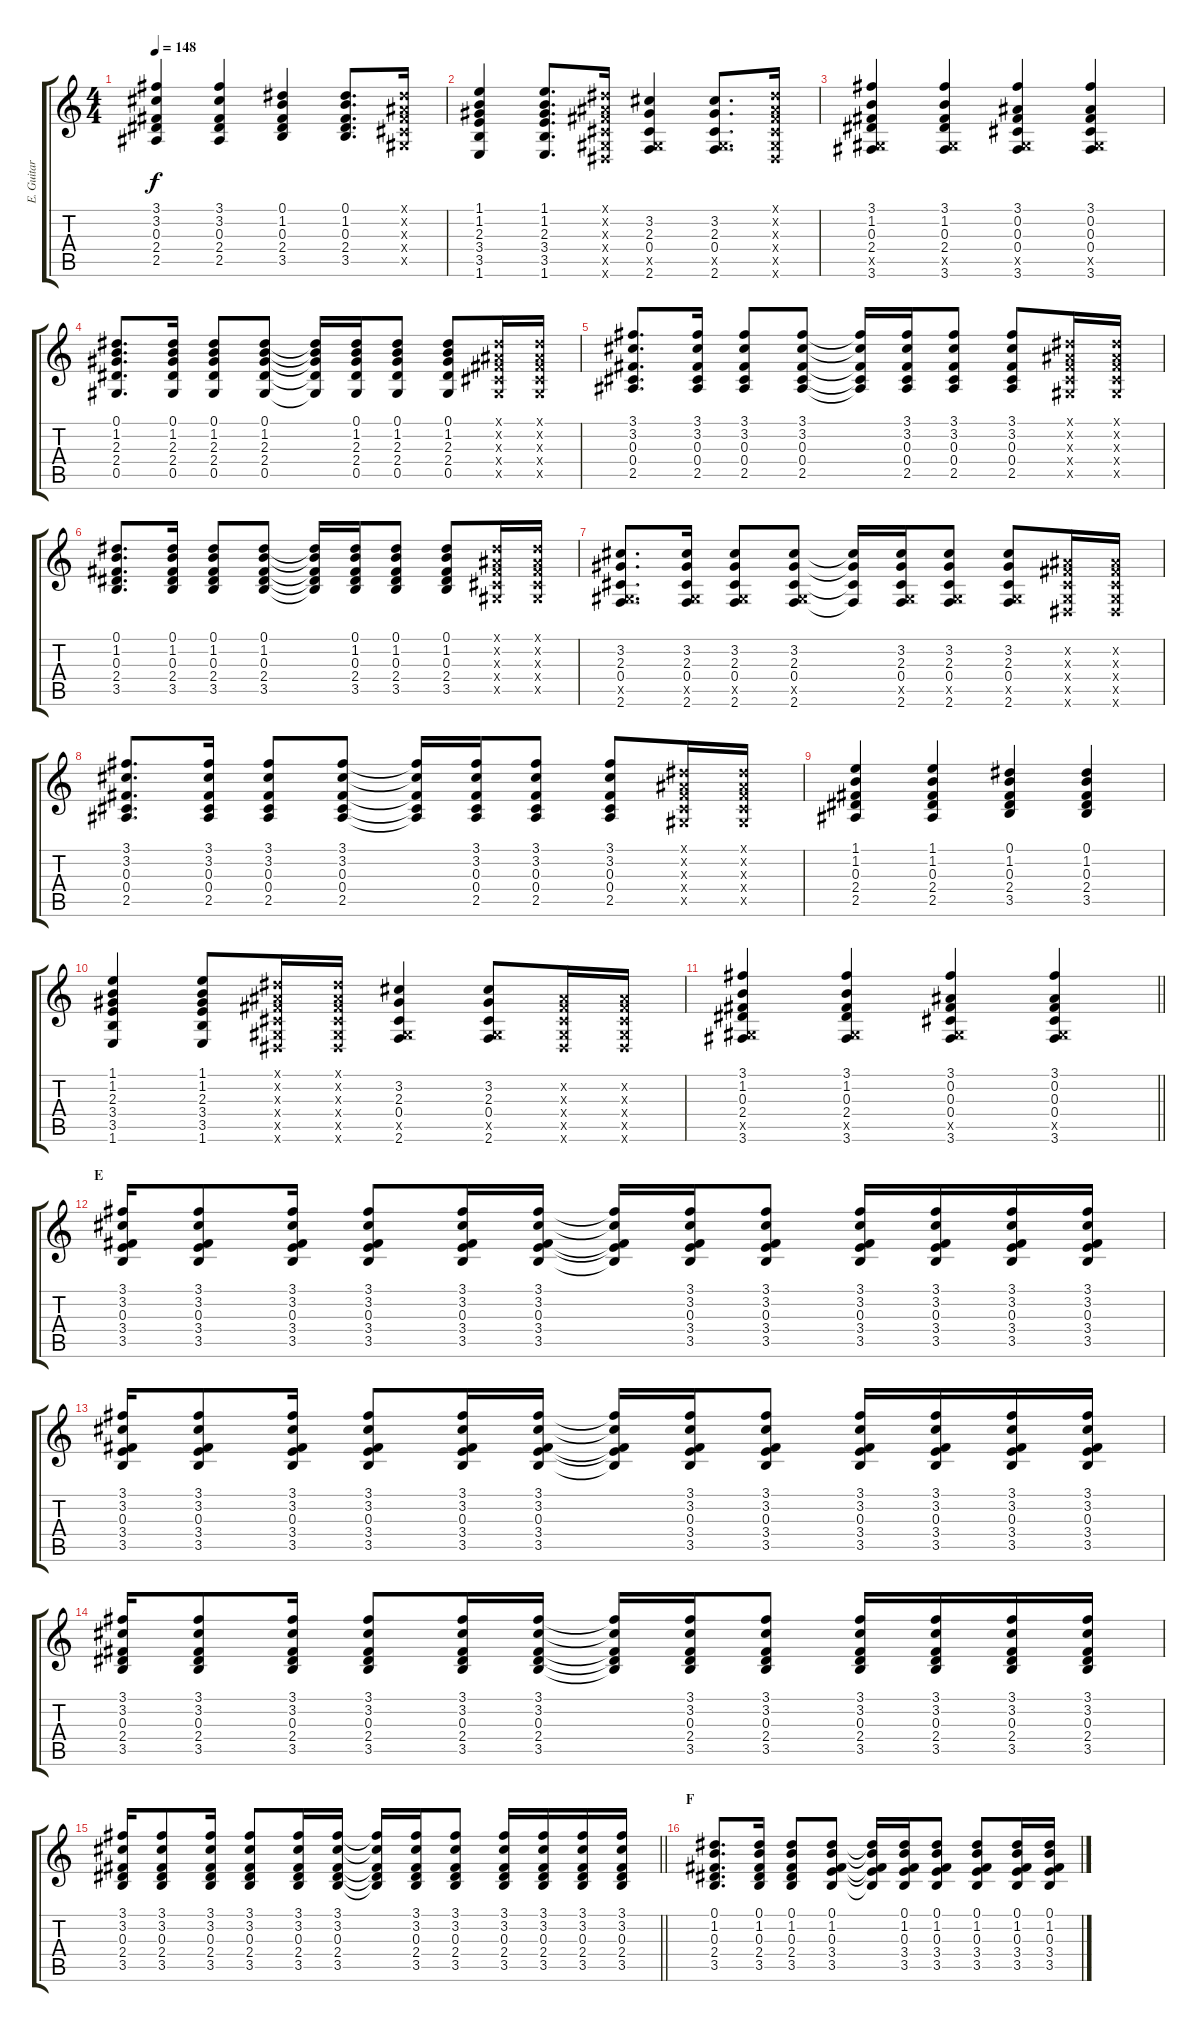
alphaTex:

\track ("E. Guitar III (R. Channel)" "E. Guitar ") {instrument overdrivenguitar}
\staff {score tabs}
\tuning (Eb4 Bb3 Gb3 Db3 Ab2 Eb2) {hide}
\ts (4 4)
\tempo 148
\clef g2
\ks c
(3.1 3.2 0.3 2.4 2.5).4{dy f} (3.1 3.2 0.3 2.4 2.5).4 (0.1 1.2 0.3 2.4 3.5).4 (0.1 1.2 0.3 2.4 3.5).8{d} (0.1{x} 0.2{x} 0.3{x} 0.4{x} 0.5{x}).16 |
(1.1 1.2 2.3 3.4 3.5 1.6).4 (1.1 1.2 2.3 3.4 3.5 1.6).8{d} (0.1{x} 0.2{x} 0.3{x} 0.4{x} 0.5{x} 0.6{x}).16 (3.2 2.3 0.4 0.5{x} 2.6).4 (3.2 2.3 0.4 0.5{x} 2.6).8{d} (0.1{x} 0.2{x} 0.3{x} 0.4{x} 0.5{x} 0.6{x}).16 |
(3.1 1.2 0.3 2.4 0.5{x} 3.6).4 (3.1 1.2 0.3 2.4 0.5{x} 3.6).4 (3.1 0.2 0.3 0.4 0.5{x} 3.6).4 (3.1 0.2 0.3 0.4 0.5{x} 3.6).4 |
(0.1 1.2 2.3 2.4 0.5).8{d} (0.1 1.2 2.3 2.4 0.5).16 (0.1 1.2 2.3 2.4 0.5).8 (0.1 1.2 2.3 2.4 0.5).8 (0.1{t} 1.2{t} 2.3{t} 2.4{t} 0.5{t}).16 (0.1 1.2 2.3 2.4 0.5).16 (0.1 1.2 2.3 2.4 0.5).8 (0.1 1.2 2.3 2.4 0.5).8 (0.1{x} 0.2{x} 0.3{x} 0.4{x} 0.5{x}).16 (0.1{x} 0.2{x} 0.3{x} 0.4{x} 0.5{x}).16 |
(3.1 3.2 0.3 0.4 2.5).8{d} (3.1 3.2 0.3 0.4 2.5).16 (3.1 3.2 0.3 0.4 2.5).8 (3.1 3.2 0.3 0.4 2.5).8 (3.1{t} 3.2{t} 0.3{t} 0.4{t} 2.5{t}).16 (3.1 3.2 0.3 0.4 2.5).16 (3.1 3.2 0.3 0.4 2.5).8 (3.1 3.2 0.3 0.4 2.5).8 (0.1{x} 0.2{x} 0.3{x} 0.4{x} 0.5{x}).16 (0.1{x} 0.2{x} 0.3{x} 0.4{x} 0.5{x}).16 |
(0.1 1.2 0.3 2.4 3.5).8{d} (0.1 1.2 0.3 2.4 3.5).16 (0.1 1.2 0.3 2.4 3.5).8 (0.1 1.2 0.3 2.4 3.5).8 (0.1{t} 1.2{t} 0.3{t} 2.4{t} 3.5{t}).16 (0.1 1.2 0.3 2.4 3.5).16 (0.1 1.2 0.3 2.4 3.5).8 (0.1 1.2 0.3 2.4 3.5).8 (0.1{x} 0.2{x} 0.3{x} 0.4{x} 0.5{x}).16 (0.1{x} 0.2{x} 0.3{x} 0.4{x} 0.5{x}).16 |
(3.2 2.3 0.4 0.5{x} 2.6).8{d} (3.2 2.3 0.4 0.5{x} 2.6).16 (3.2 2.3 0.4 0.5{x} 2.6).8 (3.2 2.3 0.4 0.5{x} 2.6).8 (3.2{t} 2.3{t} 0.4{t} 2.6{t}).16 (3.2 2.3 0.4 0.5{x} 2.6).16 (3.2 2.3 0.4 0.5{x} 2.6).8 (3.2 2.3 0.4 0.5{x} 2.6).8 (0.2{x} 0.3{x} 0.4{x} 0.5{x} 0.6{x}).16 (0.2{x} 0.3{x} 0.4{x} 0.5{x} 0.6{x}).16 |
(3.1 3.2 0.3 0.4 2.5).8{d} (3.1 3.2 0.3 0.4 2.5).16 (3.1 3.2 0.3 0.4 2.5).8 (3.1 3.2 0.3 0.4 2.5).8 (3.1{t} 3.2{t} 0.3{t} 0.4{t} 2.5{t}).16 (3.1 3.2 0.3 0.4 2.5).16 (3.1 3.2 0.3 0.4 2.5).8 (3.1 3.2 0.3 0.4 2.5).8 (0.1{x} 0.2{x} 0.3{x} 0.4{x} 0.5{x}).16 (0.1{x} 0.2{x} 0.3{x} 0.4{x} 0.5{x}).16 |
(1.1 1.2 0.3 2.4 2.5).4 (1.1 1.2 0.3 2.4 2.5).4 (0.1 1.2 0.3 2.4 3.5).4 (0.1 1.2 0.3 2.4 3.5).4 |
(1.1 1.2 2.3 3.4 3.5 1.6).4 (1.1 1.2 2.3 3.4 3.5 1.6).8 (0.1{x} 0.2{x} 0.3{x} 0.4{x} 0.5{x} 0.6{x}).16 (0.1{x} 0.2{x} 0.3{x} 0.4{x} 0.5{x} 0.6{x}).16 (3.2 2.3 0.4 0.5{x} 2.6).4 (3.2 2.3 0.4 0.5{x} 2.6).8 (0.2{x} 0.3{x} 0.4{x} 0.5{x} 0.6{x}).16 (0.2{x} 0.3{x} 0.4{x} 0.5{x} 0.6{x}).16 |
\barLineRight lightlight
(3.1 1.2 0.3 2.4 0.5{x} 3.6).4 (3.1 1.2 0.3 2.4 0.5{x} 3.6).4 (3.1 0.2 0.3 0.4 0.5{x} 3.6).4 (3.1 0.2 0.3 0.4 0.5{x} 3.6).4 |
\section ("" "E")
(3.1 3.2 0.3 3.4 3.5).16 (3.1 3.2 0.3 3.4 3.5).8 (3.1 3.2 0.3 3.4 3.5).16 (3.1 3.2 0.3 3.4 3.5).8 (3.1 3.2 0.3 3.4 3.5).16 (3.1 3.2 0.3 3.4 3.5).16 (3.1{t} 3.2{t} 0.3{t} 3.4{t} 3.5{t}).16 (3.1 3.2 0.3 3.4 3.5).16 (3.1 3.2 0.3 3.4 3.5).8 (3.1 3.2 0.3 3.4 3.5).16 (3.1 3.2 0.3 3.4 3.5).16 (3.1 3.2 0.3 3.4 3.5).16 (3.1 3.2 0.3 3.4 3.5).16 |
(3.1 3.2 0.3 3.4 3.5).16 (3.1 3.2 0.3 3.4 3.5).8 (3.1 3.2 0.3 3.4 3.5).16 (3.1 3.2 0.3 3.4 3.5).8 (3.1 3.2 0.3 3.4 3.5).16 (3.1 3.2 0.3 3.4 3.5).16 (3.1{t} 3.2{t} 0.3{t} 3.4{t} 3.5{t}).16 (3.1 3.2 0.3 3.4 3.5).16 (3.1 3.2 0.3 3.4 3.5).8 (3.1 3.2 0.3 3.4 3.5).16 (3.1 3.2 0.3 3.4 3.5).16 (3.1 3.2 0.3 3.4 3.5).16 (3.1 3.2 0.3 3.4 3.5).16 |
(3.1 3.2 0.3 2.4 3.5).16 (3.1 3.2 0.3 2.4 3.5).8 (3.1 3.2 0.3 2.4 3.5).16 (3.1 3.2 0.3 2.4 3.5).8 (3.1 3.2 0.3 2.4 3.5).16 (3.1 3.2 0.3 2.4 3.5).16 (3.1{t} 3.2{t} 0.3{t} 2.4{t} 3.5{t}).16 (3.1 3.2 0.3 2.4 3.5).16 (3.1 3.2 0.3 2.4 3.5).8 (3.1 3.2 0.3 2.4 3.5).16 (3.1 3.2 0.3 2.4 3.5).16 (3.1 3.2 0.3 2.4 3.5).16 (3.1 3.2 0.3 2.4 3.5).16 |
\barLineRight lightlight
(3.1 3.2 0.3 2.4 3.5).16 (3.1 3.2 0.3 2.4 3.5).8 (3.1 3.2 0.3 2.4 3.5).16 (3.1 3.2 0.3 2.4 3.5).8 (3.1 3.2 0.3 2.4 3.5).16 (3.1 3.2 0.3 2.4 3.5).16 (3.1{t} 3.2{t} 0.3{t} 2.4{t} 3.5{t}).16 (3.1 3.2 0.3 2.4 3.5).16 (3.1 3.2 0.3 2.4 3.5).8 (3.1 3.2 0.3 2.4 3.5).16 (3.1 3.2 0.3 2.4 3.5).16 (3.1 3.2 0.3 2.4 3.5).16 (3.1 3.2 0.3 2.4 3.5).16 |
\section ("" "F")
(0.1 1.2 0.3 2.4 3.5).8{d} (0.1 1.2 0.3 2.4 3.5).16 (0.1 1.2 0.3 2.4 3.5).8 (0.1 1.2 0.3 3.4 3.5).8 (0.1{t} 1.2{t} 0.3{t} 3.4{t} 3.5{t}).16 (0.1 1.2 0.3 3.4 3.5).16 (0.1 1.2 0.3 3.4 3.5).8 (0.1 1.2 0.3 3.4 3.5).8 (0.1 1.2 0.3 3.4 3.5).16 (0.1 1.2 0.3 3.4 3.5).16
